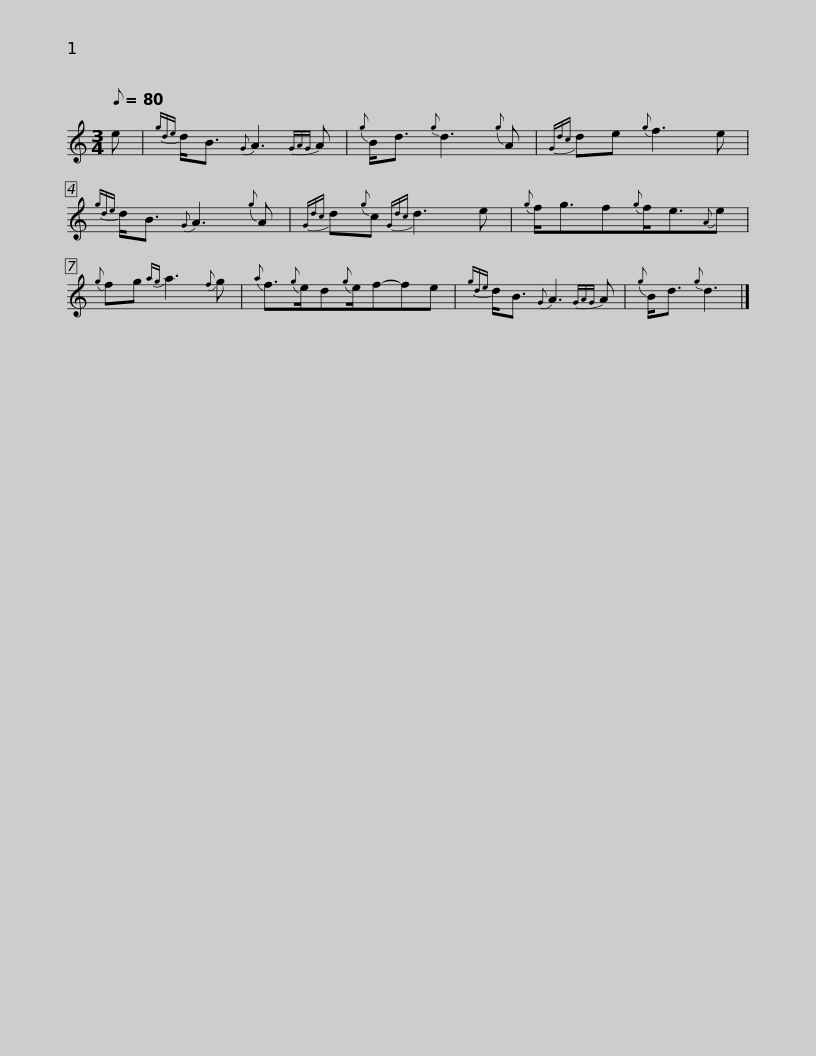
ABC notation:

X:1
L:1/8
Q:1/8=80
M:3/4
I:linebreak $
K:C
V:1 treble
V:1
 e |{gde} d<B{G} A3{GAG} A |{g} B<d{g} d3{g} A |{Gdc} de{g} f3 e |{gde} d<B{G} A3{g} A |$ %5
{Gdc} d{g}c{Gdc} d3 e |{g} f<gf{g}f<e{A}e |{g} fg{ag} a3{f} g |{a} f3/2{g}e/d{g}e/f-fe |${gde} d<B{G} A3{GAG} A | %10
{g} B<d{g} d3 |] %11
